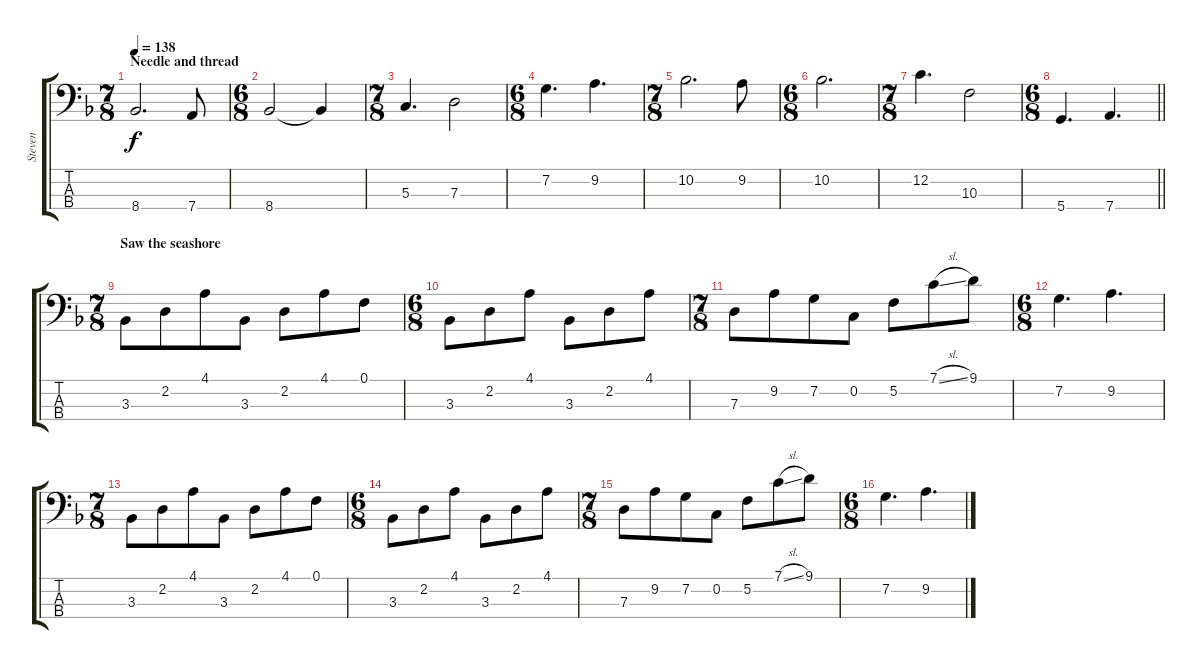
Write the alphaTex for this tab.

\track ("Steven" "Steven") {instrument electricbasspick}
\staff {score tabs}
\tuning (F2 C2 G1 D1) {hide}
\ts (7 8)
\section ("" "Needle and thread")
\tempo 138
\clef f4
\ks f
8.4.2{d dy f} 7.4.8 |
\ts (6 8)
8.4.2 8.4{t}.4 |
\ts (7 8)
5.3.4{d} 7.3.2 |
\ts (6 8)
7.2.4{d} 9.2.4{d} |
\ts (7 8)
10.2.2{d} 9.2.8 |
\ts (6 8)
10.2.2{d} |
\ts (7 8)
12.2.4{d} 10.3.2 |
\ts (6 8)
\barLineRight lightlight
5.4.4{d} 7.4.4{d} |
\ts (7 8)
\section ("" "Saw the seashore")
3.3.8 2.2.8 4.1.8 3.3.8 2.2.8 4.1.8 0.1.8 |
\ts (6 8)
3.3.8 2.2.8 4.1.8 3.3.8 2.2.8 4.1.8 |
\ts (7 8)
7.3.8 9.2.8 7.2.8 0.2.8 5.2.8 7.1{sl}.8 9.1.8 |
\ts (6 8)
7.2.4{d} 9.2.4{d} |
\ts (7 8)
3.3.8 2.2.8 4.1.8 3.3.8 2.2.8 4.1.8 0.1.8 |
\ts (6 8)
3.3.8 2.2.8 4.1.8 3.3.8 2.2.8 4.1.8 |
\ts (7 8)
7.3.8 9.2.8 7.2.8 0.2.8 5.2.8 7.1{sl}.8 9.1.8 |
\ts (6 8)
7.2.4{d} 9.2.4{d}
